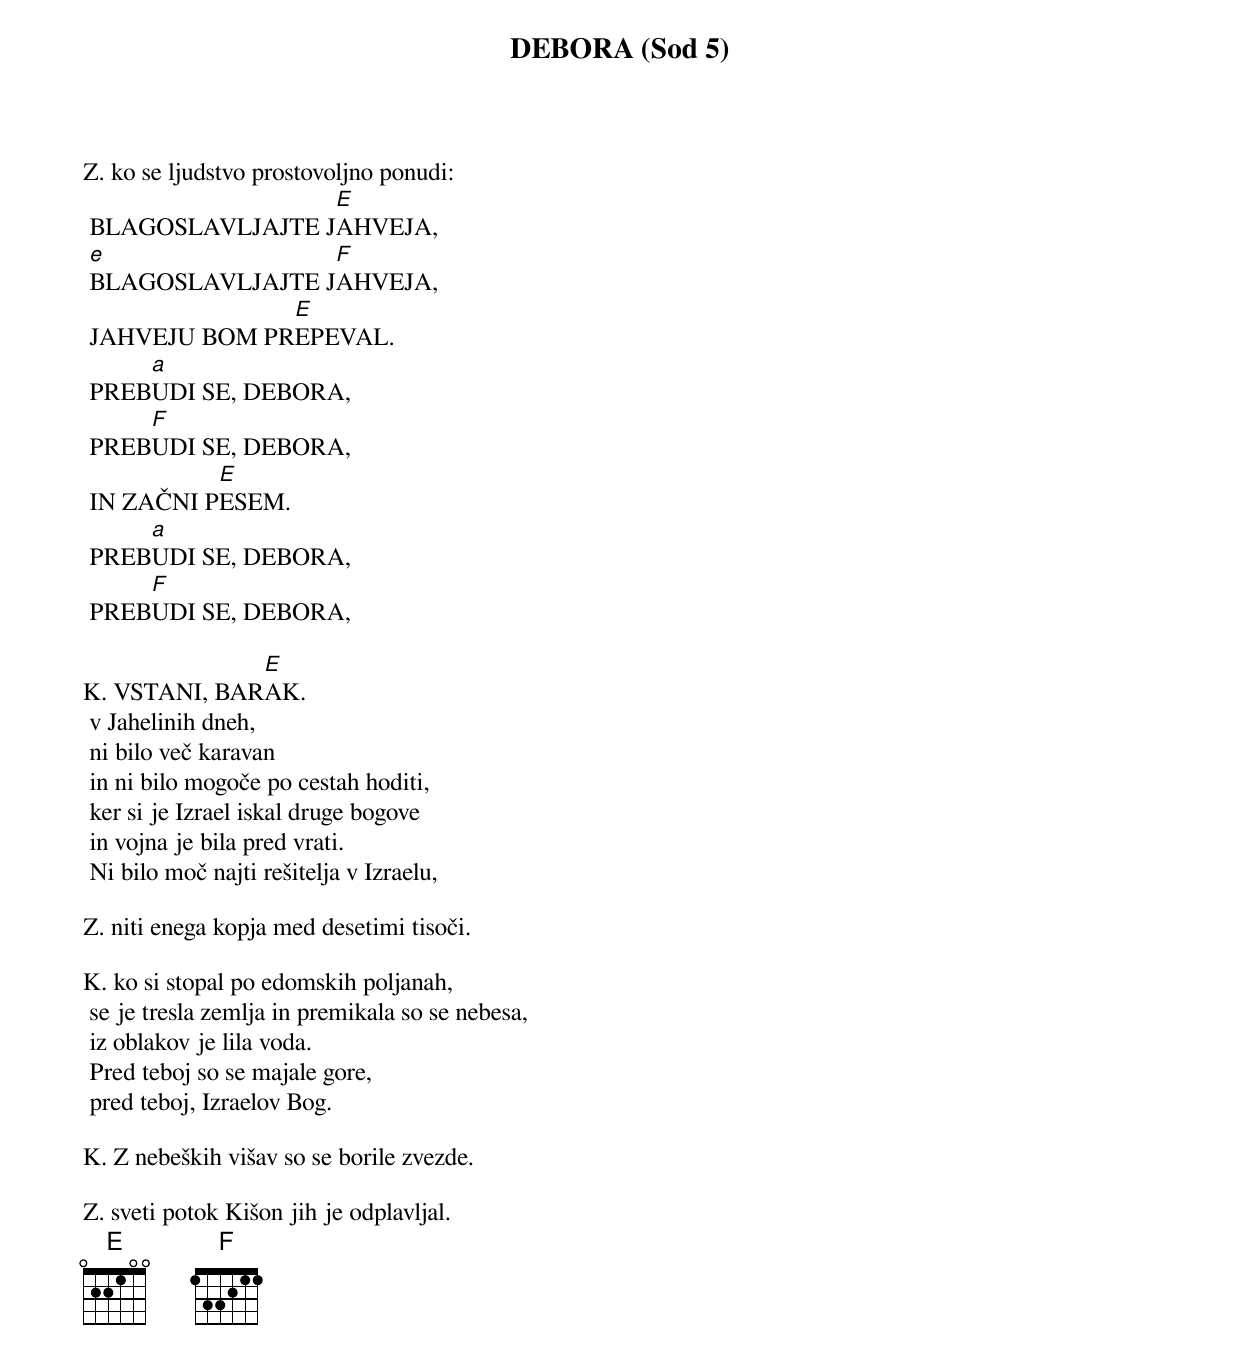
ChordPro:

{title: DEBORA (Sod 5)}

Z.	ko se ljudstvo prostovoljno ponudi:
	BLAGOSLAVLJAJTE J[E]AHVEJA,
	[e]BLAGOSLAVLJAJTE J[F]AHVEJA,
	JAHVEJU BOM PR[E]EPEVAL.
	PREB[a]UDI SE, DEBORA,
	PREB[F]UDI SE, DEBORA,
	IN ZAČNI P[E]ESEM.
	PREB[a]UDI SE, DEBORA,
	PREB[F]UDI SE, DEBORA,

K.	VSTANI, BAR[E]AK.
	v Jahelinih dneh,
	ni bilo več karavan
	in ni bilo mogoče po cestah hoditi,
	ker si je Izrael iskal druge bogove
	in vojna je bila pred vrati.
	Ni bilo moč najti rešitelja v Izraelu,

Z.	niti enega kopja med desetimi tisoči.

K.	ko si stopal po edomskih poljanah,
	se je tresla zemlja in premikala so se nebesa,
	iz oblakov je lila voda.
	Pred teboj so se majale gore,
	pred teboj, Izraelov Bog.

K.	Z nebeških višav so se borile zvezde.

Z.	sveti potok Kišon jih je odplavljal.
